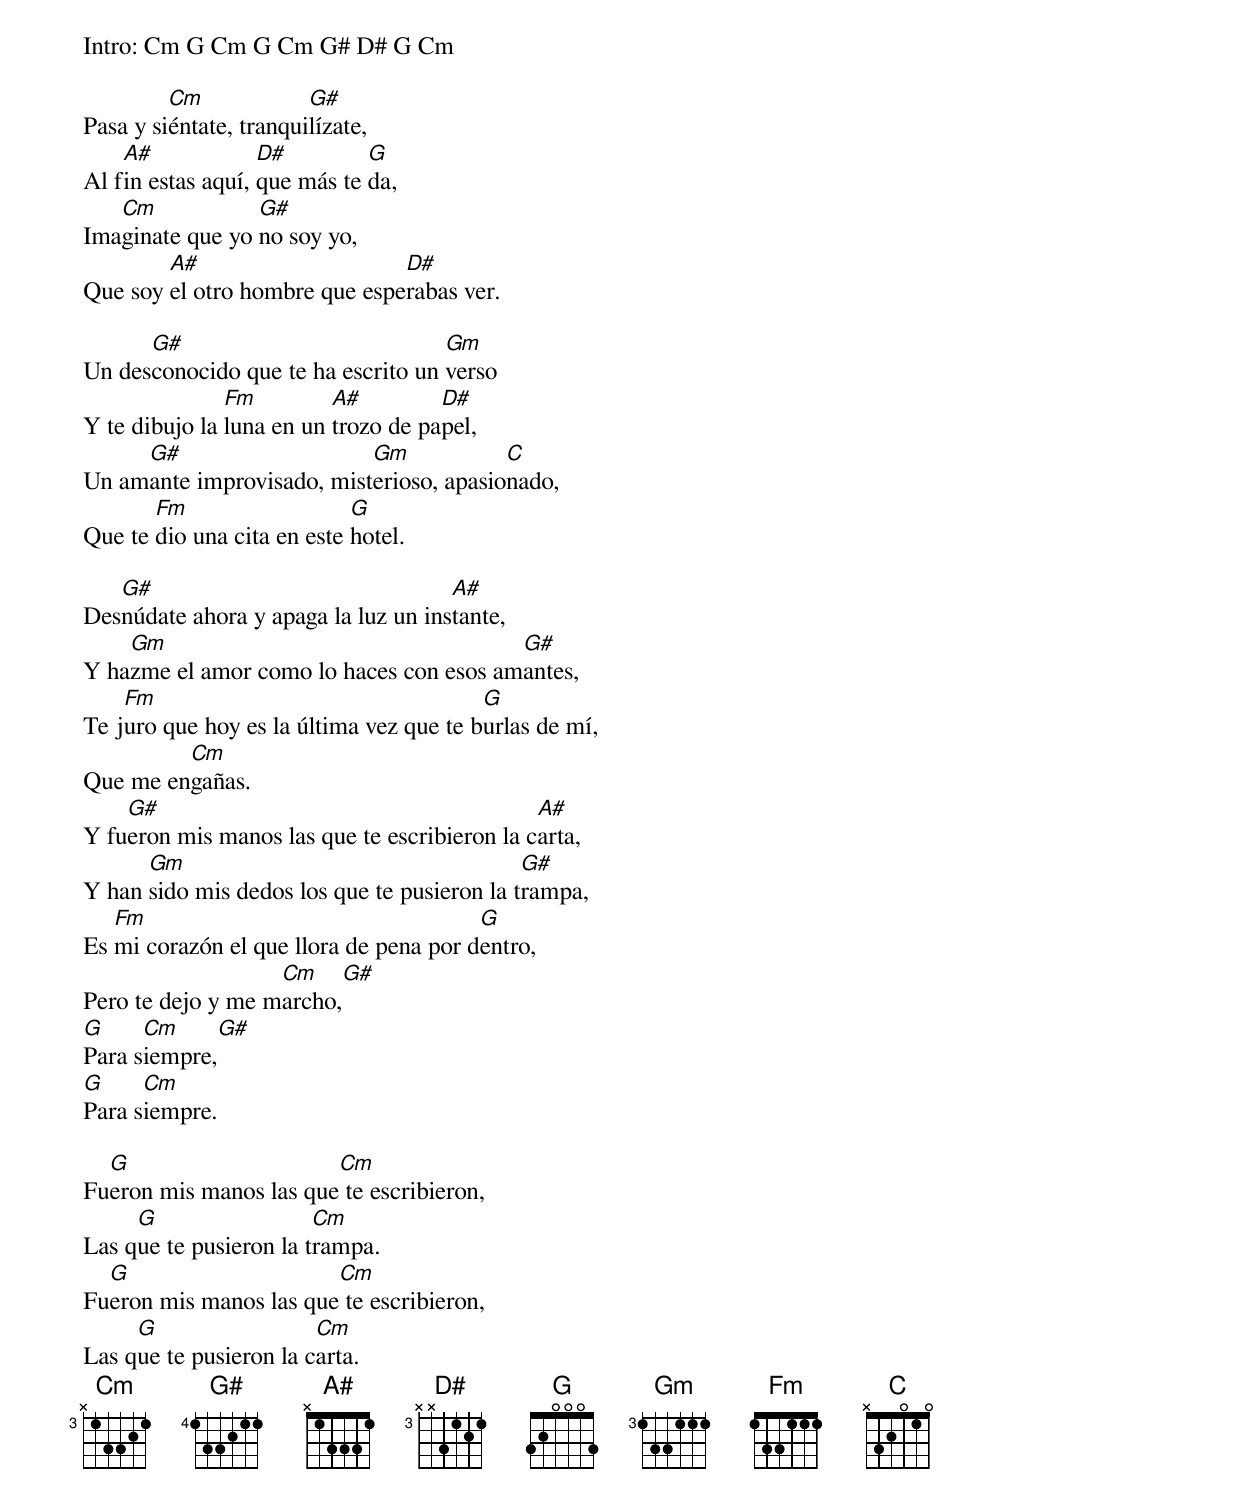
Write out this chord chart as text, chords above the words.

Intro: Cm G Cm G Cm G# D# G Cm

         Cm             G#
Pasa y siéntate, tranquilízate,
    A#             D#         G
Al fin estas aquí, que más te da,
   Cm            G#
Imaginate que yo no soy yo,
        A#                     D#
Que soy el otro hombre que esperabas ver.

      G#                            Gm
Un desconocido que te ha escrito un verso
               Fm         A#         D#
Y te dibujo la luna en un trozo de papel,
     G#                    Gm            C
Un amante improvisado, misterioso, apasionado,
       Fm                   G
Que te dio una cita en este hotel.

   G#                                A#
Desnúdate ahora y apaga la luz un instante,
    Gm                                   G#
Y hazme el amor como lo haces con esos amantes,
    Fm                                   G
Te juro que hoy es la última vez que te burlas de mí,
         Cm
Que me engañas.
    G#                                        A#
Y fueron mis manos las que te escribieron la carta,
      Gm                                     G#
Y han sido mis dedos los que te pusieron la trampa,
   Fm                                   G
Es mi corazón el que llora de pena por dentro,
                   Cm      G#
Pero te dejo y me marcho,
G     Cm      G#
Para siempre,
G     Cm
Para siempre.

  G                     Cm
Fueron mis manos las que te escribieron,
     G                  Cm
Las que te pusieron la trampa.
  G                     Cm
Fueron mis manos las que te escribieron,
     G                  Cm
Las que te pusieron la carta.
